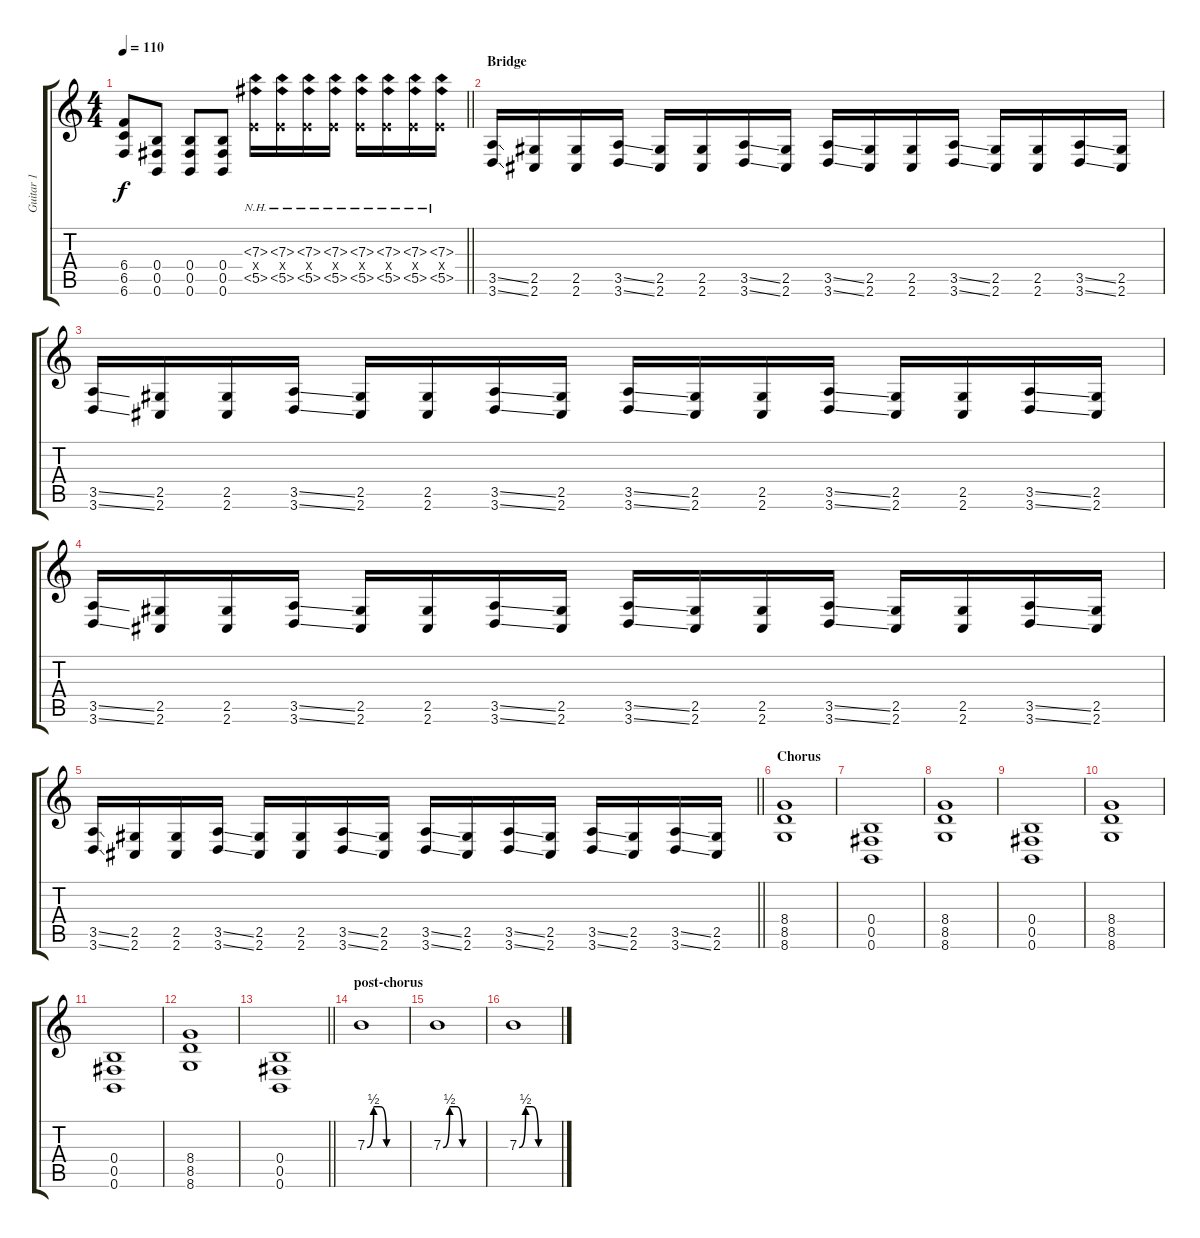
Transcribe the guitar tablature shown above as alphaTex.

\track ("Guitar 1" "Guitar 1") {instrument distortionguitar}
\staff {score tabs}
\tuning (Db4 Ab3 E3 B2 Gb2 B1) {hide}
\ts (4 4)
\tempo 110
\clef g2
\barLineRight lightlight
\ks c
(6.4 6.5 6.6).8{dy f} (0.4 0.5 0.6).8 (0.4 0.5 0.6).8 (0.4 0.5 0.6).8 (7.3{nh} 5.4{x} 5.5{nh}).16 (7.3{nh} 5.4{x} 5.5{nh}).16 (7.3{nh} 5.4{x} 5.5{nh}).16 (7.3{nh} 5.4{x} 5.5{nh}).16 (7.3{nh} 5.4{x} 5.5{nh}).16 (7.3{nh} 5.4{x} 5.5{nh}).16 (7.3{nh} 5.4{x} 5.5{nh}).16 (7.3{nh} 5.4{x} 5.5{nh}).16 |
\section ("" "Bridge")
(3.5{ss} 3.6{ss}).16 (2.5 2.6).16 (2.5 2.6).16 (3.5{ss} 3.6{ss}).16 (2.5 2.6).16 (2.5 2.6).16 (3.5{ss} 3.6{ss}).16 (2.5 2.6).16 (3.5{ss} 3.6{ss}).16 (2.5 2.6).16 (2.5 2.6).16 (3.5{ss} 3.6{ss}).16 (2.5 2.6).16 (2.5 2.6).16 (3.5{ss} 3.6{ss}).16 (2.5 2.6).16 |
(3.5{ss} 3.6{ss}).16 (2.5 2.6).16 (2.5 2.6).16 (3.5{ss} 3.6{ss}).16 (2.5 2.6).16 (2.5 2.6).16 (3.5{ss} 3.6{ss}).16 (2.5 2.6).16 (3.5{ss} 3.6{ss}).16 (2.5 2.6).16 (2.5 2.6).16 (3.5{ss} 3.6{ss}).16 (2.5 2.6).16 (2.5 2.6).16 (3.5{ss} 3.6{ss}).16 (2.5 2.6).16 |
(3.5{ss} 3.6{ss}).16 (2.5 2.6).16 (2.5 2.6).16 (3.5{ss} 3.6{ss}).16 (2.5 2.6).16 (2.5 2.6).16 (3.5{ss} 3.6{ss}).16 (2.5 2.6).16 (3.5{ss} 3.6{ss}).16 (2.5 2.6).16 (2.5 2.6).16 (3.5{ss} 3.6{ss}).16 (2.5 2.6).16 (2.5 2.6).16 (3.5{ss} 3.6{ss}).16 (2.5 2.6).16 |
\barLineRight lightlight
(3.5{ss} 3.6{ss}).16 (2.5 2.6).16 (2.5 2.6).16 (3.5{ss} 3.6{ss}).16 (2.5 2.6).16 (2.5 2.6).16 (3.5{ss} 3.6{ss}).16 (2.5 2.6).16 (3.5{ss} 3.6{ss}).16 (2.5 2.6).16 (3.5{ss} 3.6{ss}).16 (2.5 2.6).16 (3.5{ss} 3.6{ss}).16 (2.5 2.6).16 (3.5{ss} 3.6{ss}).16 (2.5 2.6).16 |
\section ("" "Chorus")
(8.4 8.5 8.6).1 |
(0.4 0.5 0.6).1 |
(8.4 8.5 8.6).1 |
(0.4 0.5 0.6).1 |
(8.4 8.5 8.6).1 |
(0.4 0.5 0.6).1 |
(8.4 8.5 8.6).1 |
\barLineRight lightlight
(0.4 0.5 0.6).1 |
\section ("" "post-chorus")
7.3{be (custom 0 0 10 2 20 2 30 0 60 0)}.1 |
7.3{be (custom 0 0 10 2 20 2 30 0 60 0)}.1 |
7.3{be (custom 0 0 10 2 20 2 30 0 60 0)}.1
